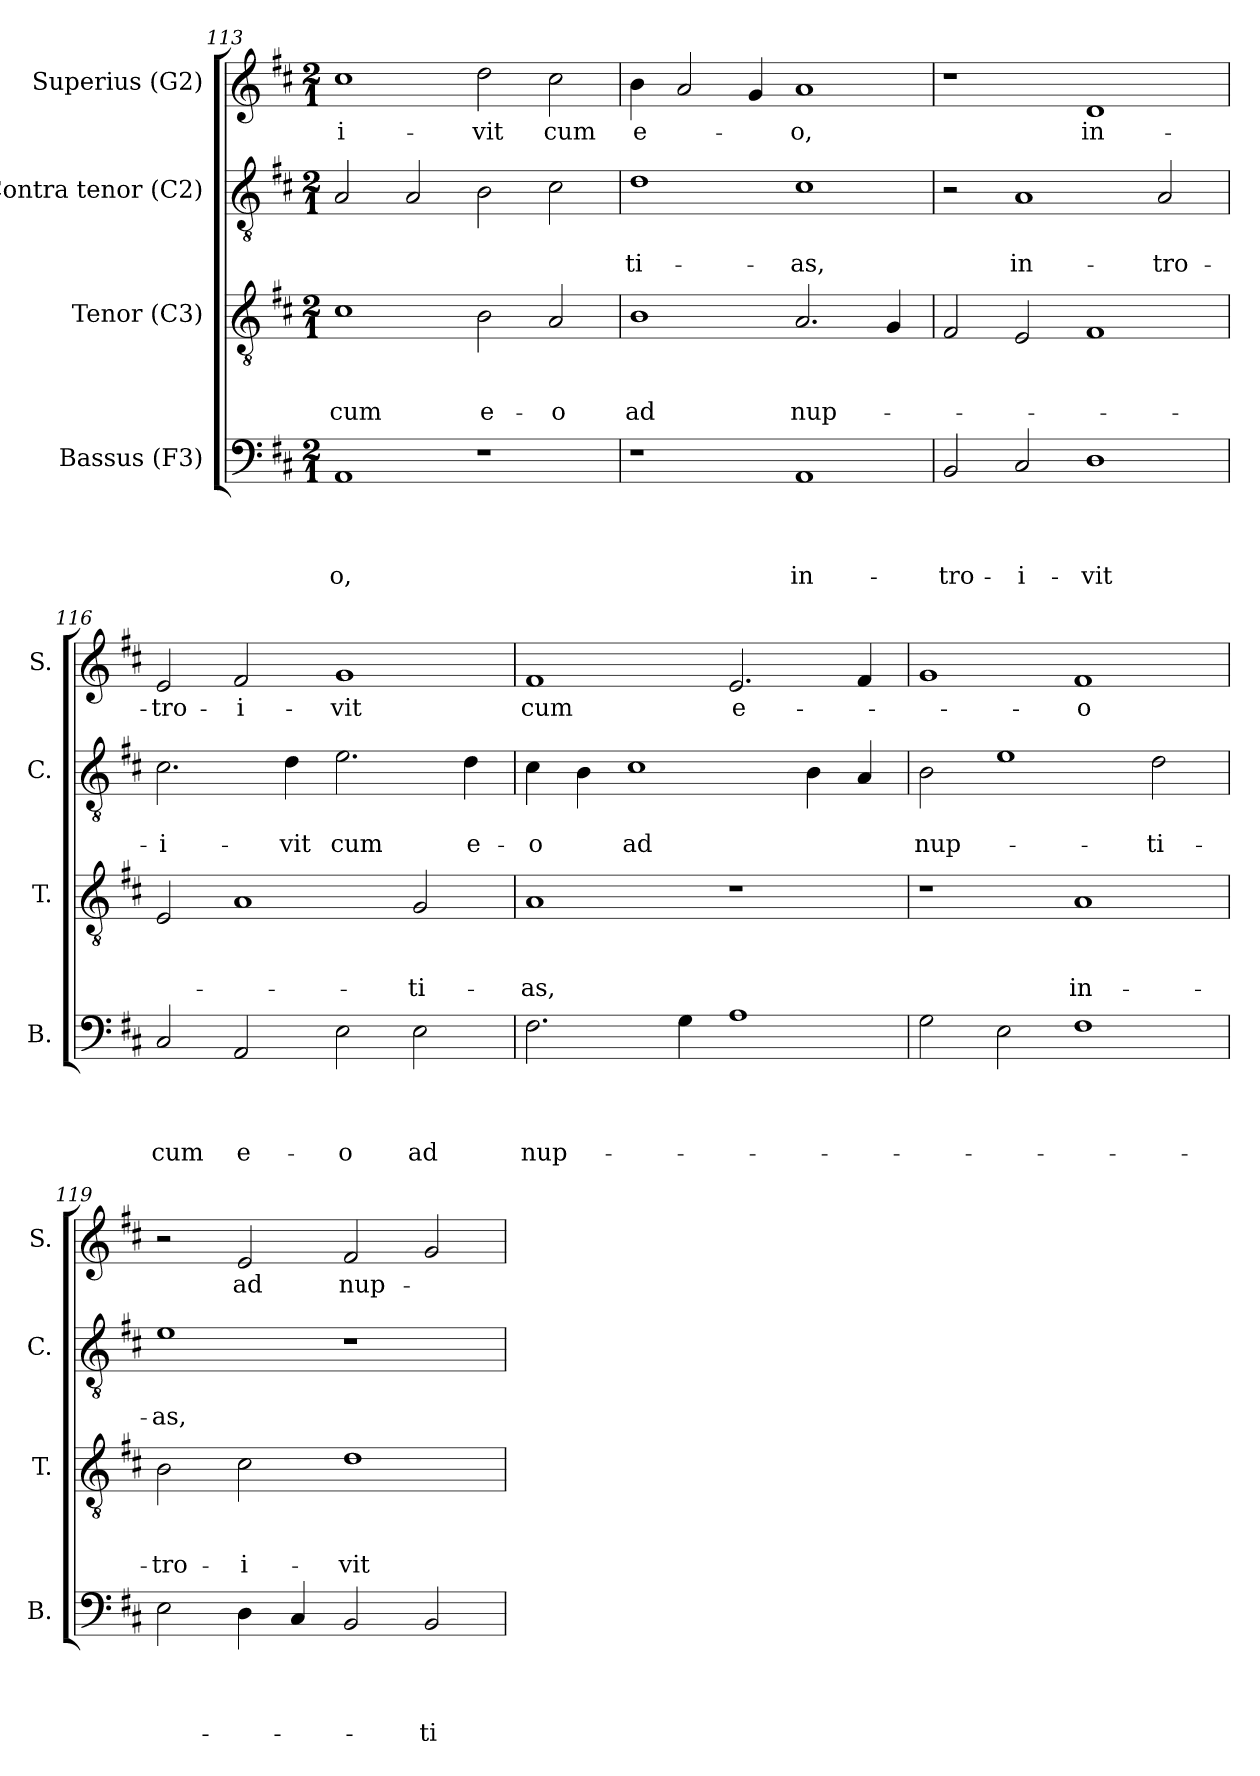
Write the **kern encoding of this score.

**kern	**text	**text	**text	**text	**kern	**text	**text	**text	**kern	**text	**text	**kern	**text
*part4	*part4	*part4	*part4	*part4	*part3	*part3	*part3	*part3	*part2	*part2	*part2	*part1	*part1
*staff4	*staff4	*staff4	*staff4	*staff4	*staff3	*staff3	*staff3	*staff3	*staff2	*staff2	*staff2	*staff1	*staff1
*I"Bassus (F3)	*	*	*	*	*I"Tenor (C3)	*	*	*	*I"Contra tenor (C2)	*	*	*I"Superius (G2)	*
*I'B.	*	*	*	*	*I'T.	*	*	*	*I'C.	*	*	*I'S.	*
*clefF4	*	*	*	*	*clefGv2	*	*	*	*clefGv2	*	*	*clefG2	*
*k[f#c#]	*	*	*	*	*k[f#c#]	*	*	*	*k[f#c#]	*	*	*k[f#c#]	*
*D:	*	*	*	*	*D:	*	*	*	*D:	*	*	*D:	*
*M2/1	*	*	*	*	*M2/1	*	*	*	*M2/1	*	*	*M2/1	*
=113	=113	=113	=113	=113	=113	=113	=113	=113	=113	=113	=113	=113	=113
!	!	!	!	!LO:LY:b	!	!	!	!LO:LY:b	!	!	!	!	!LO:LY:b:rj
1AA	.	.	.	-o,	1c#	.	.	cum	2A/	.	.	1cc#	-i-
.	.	.	.	.	.	.	.	.	2A/	.	.	.	.
!	!	!	!	!	!	!	!	!LO:LY:b	!	!	!	!	!LO:LY:b
1r	.	.	.	.	2B\	.	.	e-	2B\	.	.	2dd\	-vit
!	!	!	!	!	!	!	!	!LO:LY:b	!	!	!	!	!LO:LY:b
.	.	.	.	.	2A/	.	.	-o	2c#\	.	.	2cc#\	cum
=114	=114	=114	=114	=114	=114	=114	=114	=114	=114	=114	=114	=114	=114
!	!	!	!	!	!	!	!	!LO:LY:b	!	!	!LO:LY:b	!	!LO:LY:b
1r	.	.	.	.	1B	.	.	ad	1d	.	-ti-	4b\	e-
.	.	.	.	.	.	.	.	.	.	.	.	2a/	.
.	.	.	.	.	.	.	.	.	.	.	.	4g/	.
!	!	!	!	!LO:LY:b	!	!	!	!LO:LY:b	!	!	!LO:LY:b	!	!LO:LY:b
1AA	.	.	.	in-	2.A/	.	.	nup-	1c#	.	-as,	1a	-o,
.	.	.	.	.	4G/	.	.	.	.	.	.	.	.
=115	=115	=115	=115	=115	=115	=115	=115	=115	=115	=115	=115	=115	=115
!	!	!	!	!LO:LY:b	!	!	!	!	!	!	!	!	!
2BB/	.	.	.	-tro-	2F#/	.	.	.	2r	.	.	1r	.
!	!	!	!	!LO:LY:b	!	!	!	!	!	!	!LO:LY:b	!	!
2C#/	.	.	.	-i-	2E/	.	.	.	1A	.	in-	.	.
!	!	!	!	!LO:LY:b	!	!	!	!	!	!	!	!	!LO:LY:b
1D	.	.	.	-vit	1F#	.	.	.	.	.	.	1d	in-
!	!	!	!	!	!	!	!	!	!	!	!LO:LY:b	!	!
.	.	.	.	.	.	.	.	.	2A/	.	-tro-	.	.
!!LO:PB:g=z
=116	=116	=116	=116	=116	=116	=116	=116	=116	=116	=116	=116	=116	=116
!	!	!	!	!LO:LY:b	!	!	!	!	!	!	!LO:LY:b	!	!LO:LY:b
2C#/	.	.	.	cum	2E/	.	.	.	2.c#\	.	-i-	2e/	-tro-
!	!	!	!	!LO:LY:b	!	!	!	!	!	!	!	!	!LO:LY:b
2AA/	.	.	.	e-	1A	.	.	.	.	.	.	2f#/	-i-
!	!	!	!	!	!	!	!	!	!	!	!LO:LY:b	!	!
.	.	.	.	.	.	.	.	.	4d\	.	-vit	.	.
!	!	!	!	!LO:LY:b	!	!	!	!	!	!	!LO:LY:b	!	!LO:LY:b
2E\	.	.	.	-o	.	.	.	.	2.e\	.	cum	1g	-vit
!	!	!	!	!LO:LY:b	!	!	!	!LO:LY:b	!	!	!	!	!
2E\	.	.	.	ad	2G/	.	.	-ti-	.	.	.	.	.
!	!	!	!	!	!	!	!	!	!	!	!LO:LY:b	!	!
.	.	.	.	.	.	.	.	.	4d\	.	e-	.	.
=117	=117	=117	=117	=117	=117	=117	=117	=117	=117	=117	=117	=117	=117
!	!	!	!	!LO:LY:b	!	!	!	!LO:LY:b	!	!	!LO:LY:b	!	!LO:LY:b
2.F#\	.	.	.	nup-	1A	.	.	-as,	4c#\	.	-o	1f#	cum
.	.	.	.	.	.	.	.	.	4B\	.	.	.	.
!	!	!	!	!	!	!	!	!	!	!	!LO:LY:b	!	!
.	.	.	.	.	.	.	.	.	1c#	.	ad	.	.
4G\	.	.	.	.	.	.	.	.	.	.	.	.	.
!	!	!	!	!	!	!	!	!	!	!	!	!	!LO:LY:b:rj
1A	.	.	.	.	1r	.	.	.	.	.	.	2.e/	e-
.	.	.	.	.	.	.	.	.	4B\	.	.	.	.
.	.	.	.	.	.	.	.	.	4A/	.	.	4f#/	.
=118	=118	=118	=118	=118	=118	=118	=118	=118	=118	=118	=118	=118	=118
!	!	!	!	!	!	!	!	!	!	!	!LO:LY:b	!	!
2G\	.	.	.	.	1r	.	.	.	2B\	.	nup-	1g	.
2E\	.	.	.	.	.	.	.	.	1e	.	.	.	.
!	!	!	!	!	!	!	!	!LO:LY:b	!	!	!	!	!LO:LY:b:rj
1F#	.	.	.	.	1A	.	.	in-	.	.	.	1f#	-o
!	!	!	!	!	!	!	!	!	!	!	!LO:LY:b	!	!
.	.	.	.	.	.	.	.	.	2d\	.	-ti-	.	.
=119	=119	=119	=119	=119	=119	=119	=119	=119	=119	=119	=119	=119	=119
!	!	!	!	!	!	!	!	!LO:LY:b	!	!	!LO:LY:b	!	!
2E\	.	.	.	.	2B\	.	.	-tro-	1e	.	-as,	2r	.
!	!	!	!	!	!	!	!	!LO:LY:b	!	!	!	!	!LO:LY:b
4D\	.	.	.	.	2c#\	.	.	-i-	.	.	.	2e/	ad
4C#/	.	.	.	.	.	.	.	.	.	.	.	.	.
!	!	!	!	!	!	!	!	!LO:LY:b	!	!	!	!	!LO:LY:b
2BB/	.	.	.	.	1d	.	.	-vit	1r	.	.	2f#/	nup-
!	!	!	!	!LO:LY:b	!	!	!	!	!	!	!	!	!
2BB/	.	.	.	-ti-	.	.	.	.	.	.	.	2g/	.
=	=	=	=	=	=	=	=	=	=	=	=	=	=
*-	*-	*-	*-	*-	*-	*-	*-	*-	*-	*-	*-	*-	*-
